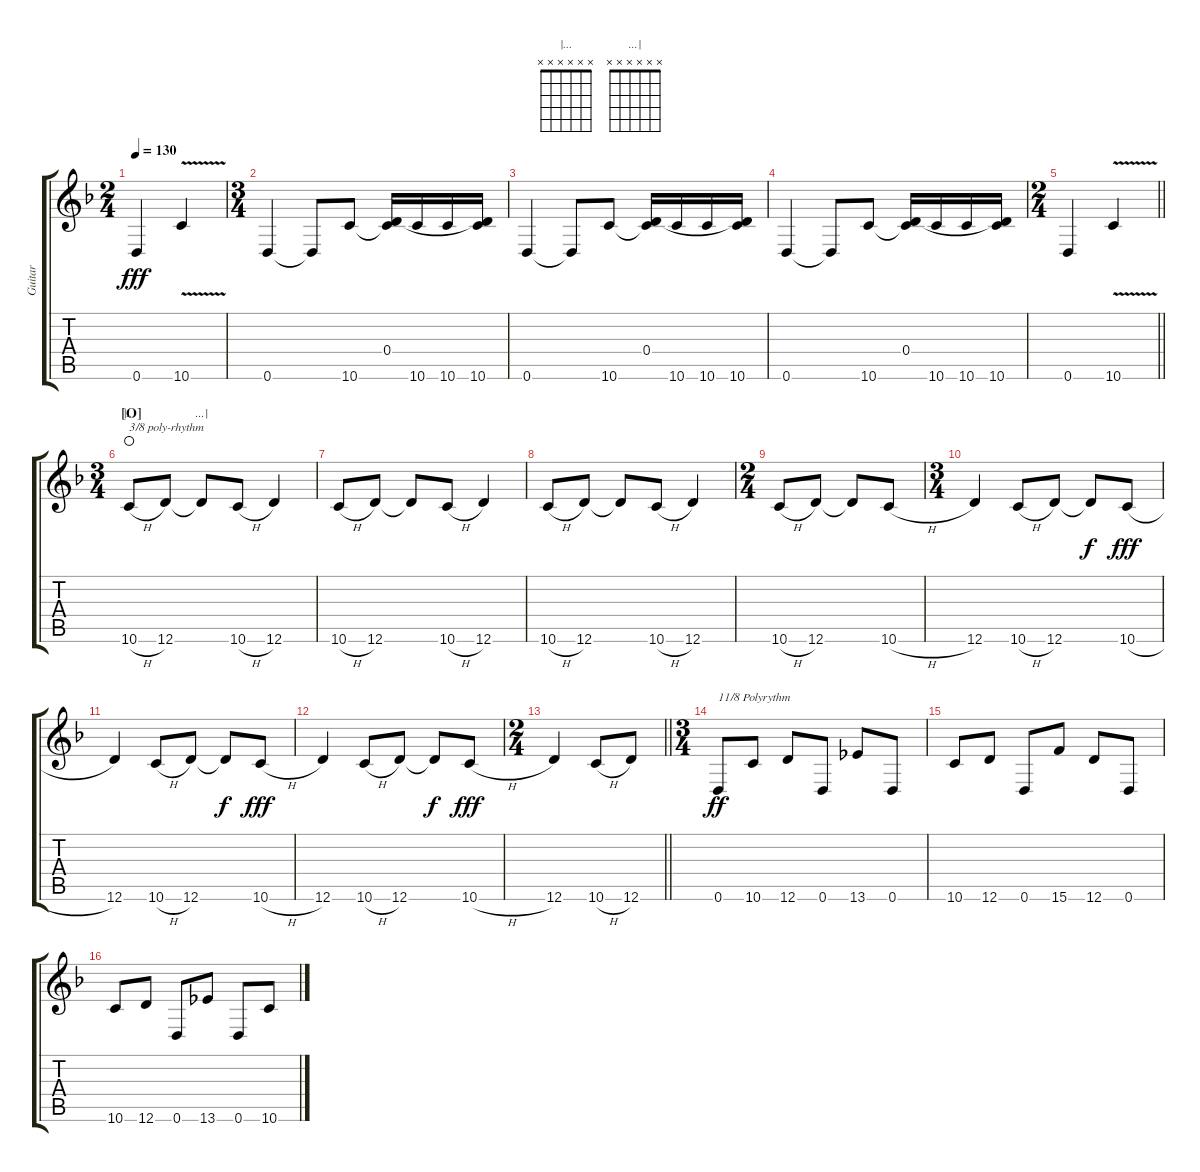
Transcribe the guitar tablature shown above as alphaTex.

\track ("Guitar" "Guitar") {instrument electricguitarclean}
\staff {score tabs}
\tuning (E4 B3 G3 D3 A2 D2) {hide}
\chord ("|..." x x x x x x)
\chord ("...|" x x x x x x)
\ts (2 4)
\tempo 130
\clef g2
\ks dminor
0.6.4{dy fff} 10.6{v}.4 |
\ts (3 4)
0.6.4 0.6{t}.8 10.6.8 (0.4 10.6{t}).16 10.6.16 10.6.16 (0.4{t} 10.6).16 |
0.6.4 0.6{t}.8 10.6.8 (0.4 10.6{t}).16 10.6.16 10.6.16 (0.4{t} 10.6).16 |
0.6.4 0.6{t}.8 10.6.8 (0.4 10.6{t}).16 10.6.16 10.6.16 (0.4{t} 10.6).16 |
\ts (2 4)
\barLineRight lightlight
0.6.4 10.6{v}.4 |
\ts (3 4)
\section ("" "[O]")
10.6{h}.8{ch "|..." txt "3/8 poly-rhythm" waho} 12.6.8 12.6{t}.8{ch "...|"} 10.6{h}.8 12.6.4 |
10.6{h}.8 12.6.8 12.6{t}.8 10.6{h}.8 12.6.4 |
10.6{h}.8 12.6.8 12.6{t}.8 10.6{h}.8 12.6.4 |
\ts (2 4)
10.6{h}.8 12.6.8 12.6{t}.8 10.6{h}.8 |
\ts (3 4)
12.6.4 10.6{h}.8 12.6.8 12.6{t}.8{dy f} 10.6{h}.8{dy fff} |
12.6.4 10.6{h}.8 12.6.8 12.6{t}.8{dy f} 10.6{h}.8{dy fff} |
12.6.4 10.6{h}.8 12.6.8 12.6{t}.8{dy f} 10.6{h}.8{dy fff} |
\ts (2 4)
\barLineRight lightlight
12.6.4 10.6{h}.8 12.6.8 |
\ts (3 4)
0.6.8{txt "11/8 Polyrythm" dy ff} 10.6.8 12.6.8 0.6.8 13.6.8 0.6.8 |
10.6.8 12.6.8 0.6.8 15.6.8 12.6.8 0.6.8 |
10.6.8 12.6.8 0.6.8 13.6.8 0.6.8 10.6.8
